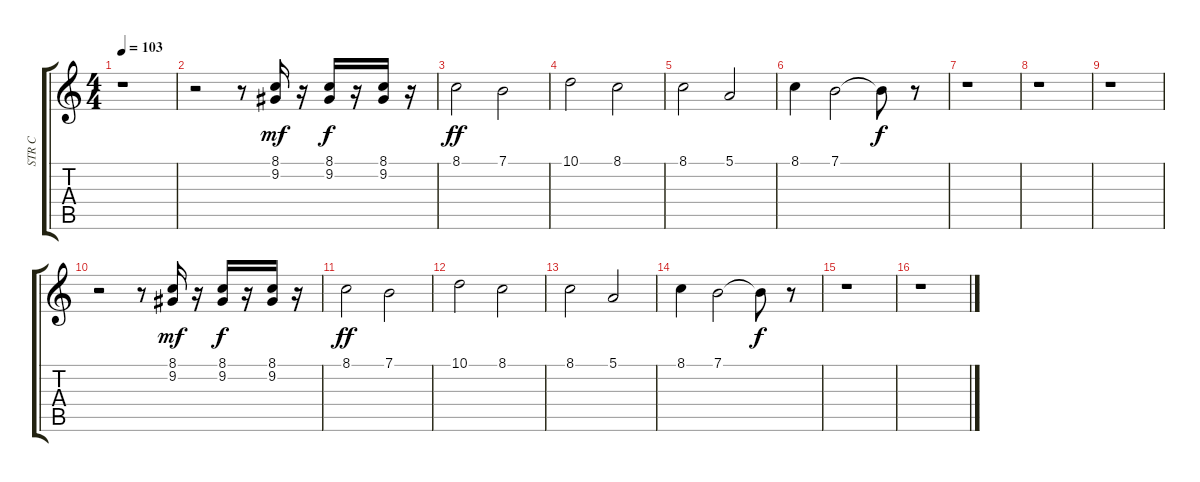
\track ("STR C" "STR C") {instrument stringensemble1}
\staff {score tabs}
\tuning (E4 B3 G3 D3 A2 E2) {hide}
\ts (4 4)
\tempo 103
\clef g2
\ks c
r.1{dy ff} |
r.2 r.8 (8.1 9.2).16{dy mf} r.16 (8.1 9.2).16{dy f} r.16 (8.1 9.2).16 r.16 |
8.1.2{dy ff} 7.1.2 |
10.1.2 8.1.2 |
8.1.2 5.1.2 |
8.1.4 7.1.2 7.1{t}.8{dy f} r.8 |
r.1 |
r.1 |
r.1 |
r.2 r.8 (8.1 9.2).16{dy mf} r.16 (8.1 9.2).16{dy f} r.16 (8.1 9.2).16 r.16 |
8.1.2{dy ff} 7.1.2 |
10.1.2 8.1.2 |
8.1.2 5.1.2 |
8.1.4 7.1.2 7.1{t}.8{dy f} r.8 |
r.1 |
r.1
